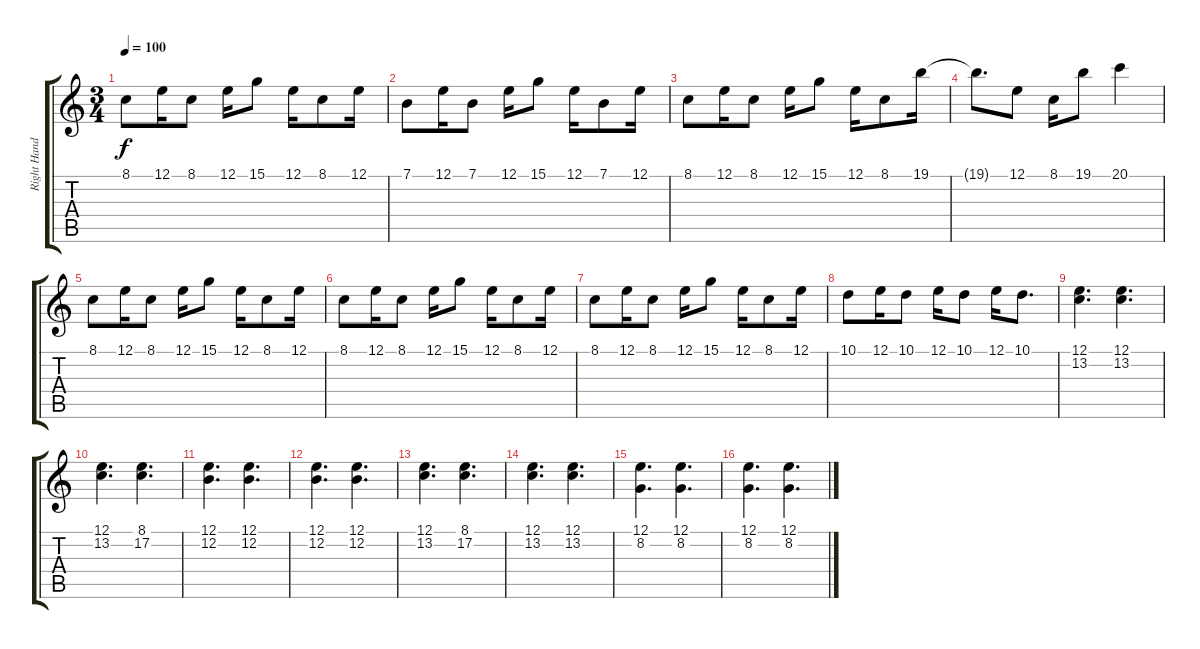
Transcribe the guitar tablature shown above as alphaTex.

\track ("Right Hand" "Right Hand") {instrument acousticgrandpiano}
\staff {score tabs}
\tuning (E4 B3 G3 D3 A2 E2) {hide}
\ts (3 4)
\tempo 100
\clef g2
\ks c
8.1.8{dy f} 12.1.16 8.1.8 12.1.16 15.1.8 12.1.16 8.1.8 12.1.16 |
7.1.8 12.1.16 7.1.8 12.1.16 15.1.8 12.1.16 7.1.8 12.1.16 |
8.1.8 12.1.16 8.1.8 12.1.16 15.1.8 12.1.16 8.1.8 19.1.16 |
19.1{t}.8{d} 12.1.8 8.1.16 19.1.8 20.1.4 |
8.1.8 12.1.16 8.1.8 12.1.16 15.1.8 12.1.16 8.1.8 12.1.16 |
8.1.8 12.1.16 8.1.8 12.1.16 15.1.8 12.1.16 8.1.8 12.1.16 |
8.1.8 12.1.16 8.1.8 12.1.16 15.1.8 12.1.16 8.1.8 12.1.16 |
10.1.8 12.1.16 10.1.8 12.1.16 10.1.8 12.1.16 10.1.8{d} |
(12.1 13.2).4{d} (12.1 13.2).4{d} |
(12.1 13.2).4{d} (8.1 17.2).4{d} |
(12.1 12.2).4{d} (12.1 12.2).4{d} |
(12.1 12.2).4{d} (12.1 12.2).4{d} |
(12.1 13.2).4{d} (8.1 17.2).4{d} |
(12.1 13.2).4{d} (12.1 13.2).4{d} |
(12.1 8.2).4{d} (12.1 8.2).4{d} |
(12.1 8.2).4{d} (12.1 8.2).4{d}
